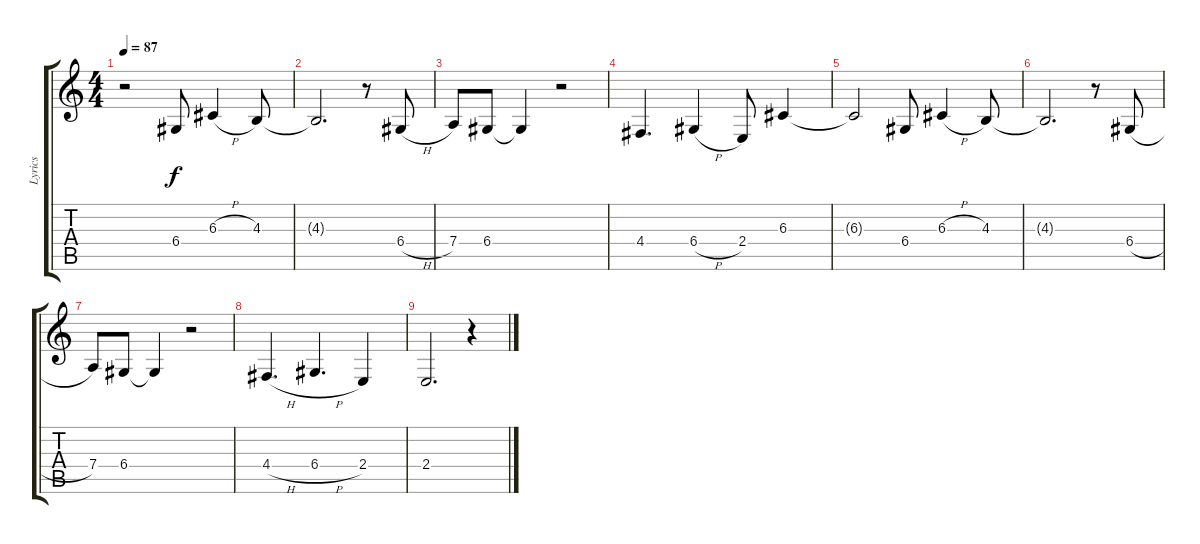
\track ("Lyrics" "Lyrics") {instrument englishhorn}
\staff {score tabs}
\tuning (E4 B3 G3 D3 A2 E2) {hide}
\ts (4 4)
\tempo 87
\clef g2
\ks c
r.2{dy f} 6.4.8 6.3{h}.4 4.3.8 |
4.3{t}.2{d} r.8 6.4{h}.8 |
7.4.8 6.4.8 6.4{t}.4 r.2 |
4.4.4{d} 6.4{h}.4 2.4.8 6.3.4 |
6.3{t}.2 6.4.8 6.3{h}.4 4.3.8 |
4.3{t}.2{d} r.8 6.4{h}.8 |
7.4.8 6.4.8 6.4{t}.4 r.2 |
4.4{h}.4{d} 6.4{h}.4{d} 2.4.4 |
2.4.2{d} r.4
